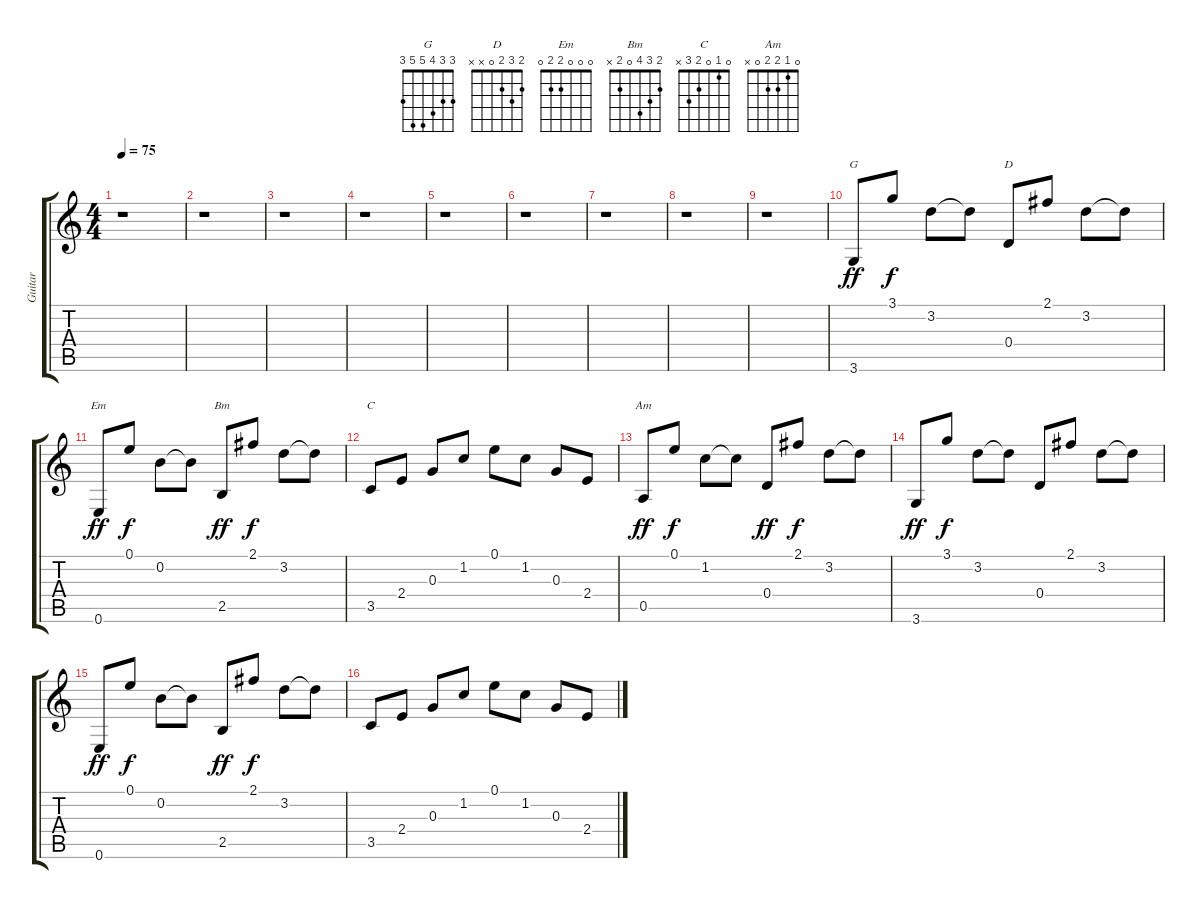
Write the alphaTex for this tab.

\track ("Guitar" "Guitar") {instrument acousticguitarsteel}
\staff {score tabs}
\tuning (E4 B3 G3 D3 A2 E2) {hide}
\chord ("G" 3 3 4 5 5 3)
\chord ("D" 2 3 2 0 x x)
\chord ("Em" 0 0 0 2 2 0)
\chord ("Bm" 2 3 4 0 2 x)
\chord ("C" 0 1 0 2 3 x)
\chord ("Am" 0 1 2 2 0 x)
\ts (4 4)
\tempo 75
\clef g2
\ks c
r.1{dy ff instrument acousticguitarsteel} |
r.1 |
r.1 |
r.1 |
r.1 |
r.1 |
r.1 |
r.1 |
r.1 |
3.6.8{ch "G"} 3.1.8{dy f} 3.2.8 3.2{t}.8 0.4.8{ch "D"} 2.1.8 3.2.8 3.2{t}.8 |
0.6.8{ch "Em" dy ff} 0.1.8{dy f} 0.2.8 0.2{t}.8 2.5.8{ch "Bm" dy ff} 2.1.8{dy f} 3.2.8 3.2{t}.8 |
3.5.8{ch "C"} 2.4.8 0.3.8 1.2.8 0.1.8 1.2.8 0.3.8 2.4.8 |
0.5.8{ch "Am" dy ff} 0.1.8{dy f} 1.2.8 1.2{t}.8 0.4.8{dy ff} 2.1.8{dy f} 3.2.8 3.2{t}.8 |
3.6.8{dy ff} 3.1.8{dy f} 3.2.8 3.2{t}.8 0.4.8 2.1.8 3.2.8 3.2{t}.8 |
0.6.8{dy ff} 0.1.8{dy f} 0.2.8 0.2{t}.8 2.5.8{dy ff} 2.1.8{dy f} 3.2.8 3.2{t}.8 |
3.5.8 2.4.8 0.3.8 1.2.8 0.1.8 1.2.8 0.3.8 2.4.8
